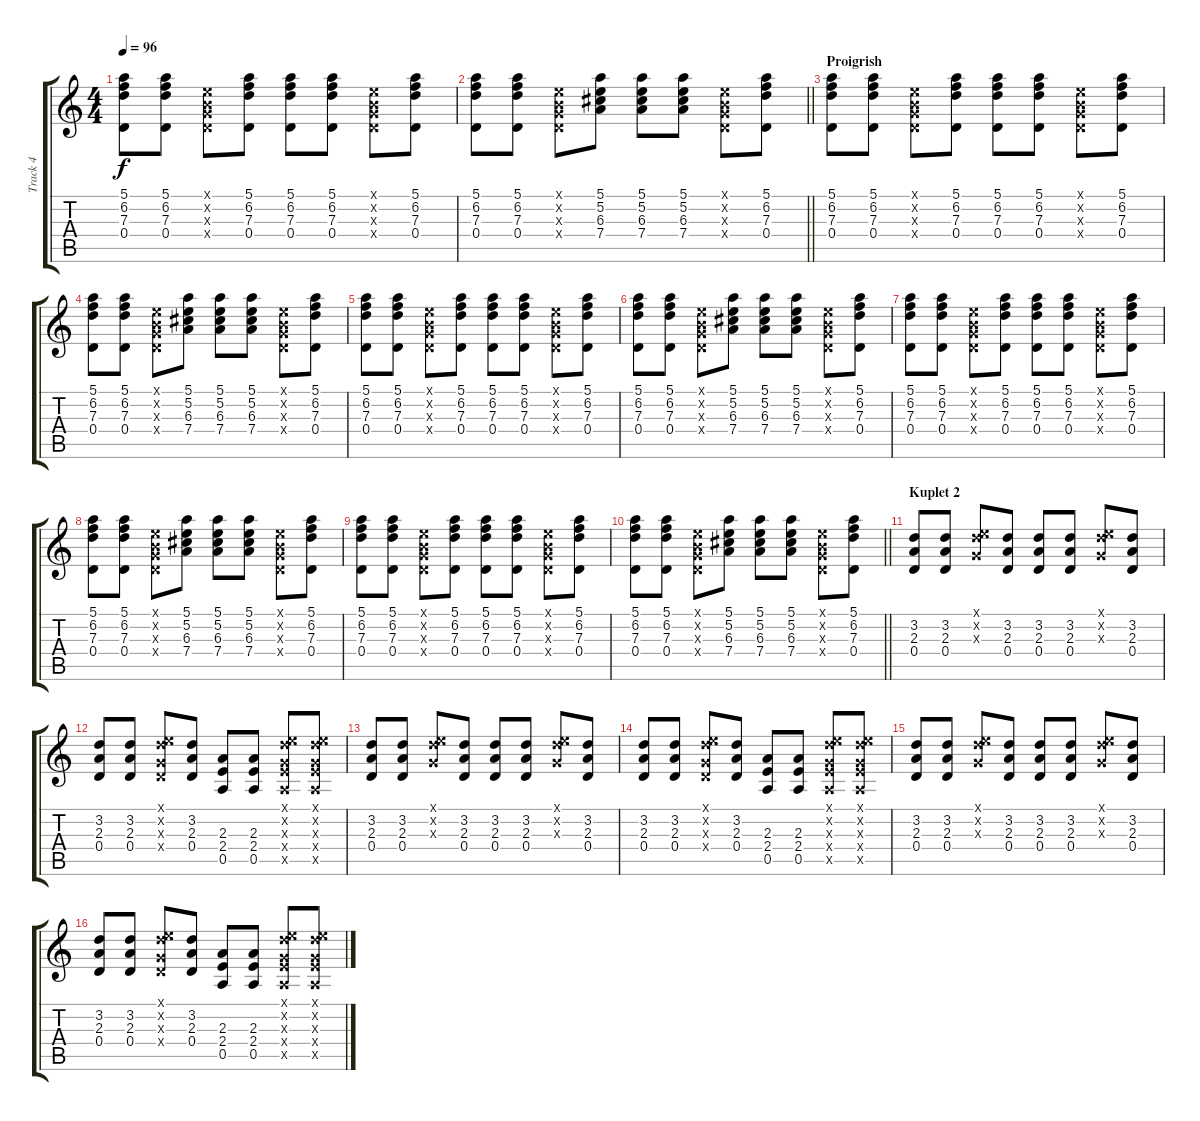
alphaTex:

\track ("Track 4" "Track 4") {instrument acousticguitarsteel}
\staff {score tabs}
\tuning (E4 B3 G3 D3 A2 E2) {hide}
\ts (4 4)
\tempo 96
\clef g2
\ks c
(5.1 6.2 7.3 0.4).8{dy f} (5.1 6.2 7.3 0.4).8 (0.1{x} 0.2{x} 0.3{x} 0.4{x}).8 (5.1 6.2 7.3 0.4).8 (5.1 6.2 7.3 0.4).8 (5.1 6.2 7.3 0.4).8 (0.1{x} 0.2{x} 0.3{x} 0.4{x}).8 (5.1 6.2 7.3 0.4).8 |
\barLineRight lightlight
(5.1 6.2 7.3 0.4).8 (5.1 6.2 7.3 0.4).8 (0.1{x} 0.2{x} 0.3{x} 0.4{x}).8 (5.1 5.2 6.3 7.4).8 (5.1 5.2 6.3 7.4).8 (5.1 5.2 6.3 7.4).8 (0.1{x} 0.2{x} 0.3{x} 0.4{x}).8 (5.1 6.2 7.3 0.4).8 |
\section ("" "Proigrish")
(5.1 6.2 7.3 0.4).8 (5.1 6.2 7.3 0.4).8 (0.1{x} 0.2{x} 0.3{x} 0.4{x}).8 (5.1 6.2 7.3 0.4).8 (5.1 6.2 7.3 0.4).8 (5.1 6.2 7.3 0.4).8 (0.1{x} 0.2{x} 0.3{x} 0.4{x}).8 (5.1 6.2 7.3 0.4).8 |
(5.1 6.2 7.3 0.4).8 (5.1 6.2 7.3 0.4).8 (0.1{x} 0.2{x} 0.3{x} 0.4{x}).8 (5.1 5.2 6.3 7.4).8 (5.1 5.2 6.3 7.4).8 (5.1 5.2 6.3 7.4).8 (0.1{x} 0.2{x} 0.3{x} 0.4{x}).8 (5.1 6.2 7.3 0.4).8 |
(5.1 6.2 7.3 0.4).8 (5.1 6.2 7.3 0.4).8 (0.1{x} 0.2{x} 0.3{x} 0.4{x}).8 (5.1 6.2 7.3 0.4).8 (5.1 6.2 7.3 0.4).8 (5.1 6.2 7.3 0.4).8 (0.1{x} 0.2{x} 0.3{x} 0.4{x}).8 (5.1 6.2 7.3 0.4).8 |
(5.1 6.2 7.3 0.4).8 (5.1 6.2 7.3 0.4).8 (0.1{x} 0.2{x} 0.3{x} 0.4{x}).8 (5.1 5.2 6.3 7.4).8 (5.1 5.2 6.3 7.4).8 (5.1 5.2 6.3 7.4).8 (0.1{x} 0.2{x} 0.3{x} 0.4{x}).8 (5.1 6.2 7.3 0.4).8 |
(5.1 6.2 7.3 0.4).8 (5.1 6.2 7.3 0.4).8 (0.1{x} 0.2{x} 0.3{x} 0.4{x}).8 (5.1 6.2 7.3 0.4).8 (5.1 6.2 7.3 0.4).8 (5.1 6.2 7.3 0.4).8 (0.1{x} 0.2{x} 0.3{x} 0.4{x}).8 (5.1 6.2 7.3 0.4).8 |
(5.1 6.2 7.3 0.4).8 (5.1 6.2 7.3 0.4).8 (0.1{x} 0.2{x} 0.3{x} 0.4{x}).8 (5.1 5.2 6.3 7.4).8 (5.1 5.2 6.3 7.4).8 (5.1 5.2 6.3 7.4).8 (0.1{x} 0.2{x} 0.3{x} 0.4{x}).8 (5.1 6.2 7.3 0.4).8 |
(5.1 6.2 7.3 0.4).8 (5.1 6.2 7.3 0.4).8 (0.1{x} 0.2{x} 0.3{x} 0.4{x}).8 (5.1 6.2 7.3 0.4).8 (5.1 6.2 7.3 0.4).8 (5.1 6.2 7.3 0.4).8 (0.1{x} 0.2{x} 0.3{x} 0.4{x}).8 (5.1 6.2 7.3 0.4).8 |
\barLineRight lightlight
(5.1 6.2 7.3 0.4).8 (5.1 6.2 7.3 0.4).8 (0.1{x} 0.2{x} 0.3{x} 0.4{x}).8 (5.1 5.2 6.3 7.4).8 (5.1 5.2 6.3 7.4).8 (5.1 5.2 6.3 7.4).8 (0.1{x} 0.2{x} 0.3{x} 0.4{x}).8 (5.1 6.2 7.3 0.4).8 |
\section ("" "Kuplet 2")
(3.2 2.3 0.4).8 (3.2 2.3 0.4).8 (0.1{x} 3.2{x} 0.3{x}).8 (3.2 2.3 0.4).8 (3.2 2.3 0.4).8 (3.2 2.3 0.4).8 (0.1{x} 3.2{x} 0.3{x}).8 (3.2 2.3 0.4).8 |
(3.2 2.3 0.4).8 (3.2 2.3 0.4).8 (0.1{x} 3.2{x} 0.3{x} 0.4{x}).8 (3.2 2.3 0.4).8 (2.3 2.4 0.5).8 (2.3 2.4 0.5).8 (0.1{x} 3.2{x} 0.3{x} 2.4{x} 0.5{x}).8 (0.1{x} 3.2{x} 0.3{x} 2.4{x} 0.5{x}).8 |
(3.2 2.3 0.4).8 (3.2 2.3 0.4).8 (0.1{x} 3.2{x} 0.3{x}).8 (3.2 2.3 0.4).8 (3.2 2.3 0.4).8 (3.2 2.3 0.4).8 (0.1{x} 3.2{x} 0.3{x}).8 (3.2 2.3 0.4).8 |
(3.2 2.3 0.4).8 (3.2 2.3 0.4).8 (0.1{x} 3.2{x} 0.3{x} 0.4{x}).8 (3.2 2.3 0.4).8 (2.3 2.4 0.5).8 (2.3 2.4 0.5).8 (0.1{x} 3.2{x} 0.3{x} 2.4{x} 0.5{x}).8 (0.1{x} 3.2{x} 0.3{x} 2.4{x} 0.5{x}).8 |
(3.2 2.3 0.4).8 (3.2 2.3 0.4).8 (0.1{x} 3.2{x} 0.3{x}).8 (3.2 2.3 0.4).8 (3.2 2.3 0.4).8 (3.2 2.3 0.4).8 (0.1{x} 3.2{x} 0.3{x}).8 (3.2 2.3 0.4).8 |
(3.2 2.3 0.4).8 (3.2 2.3 0.4).8 (0.1{x} 3.2{x} 0.3{x} 0.4{x}).8 (3.2 2.3 0.4).8 (2.3 2.4 0.5).8 (2.3 2.4 0.5).8 (0.1{x} 3.2{x} 0.3{x} 2.4{x} 0.5{x}).8 (0.1{x} 3.2{x} 0.3{x} 2.4{x} 0.5{x}).8
